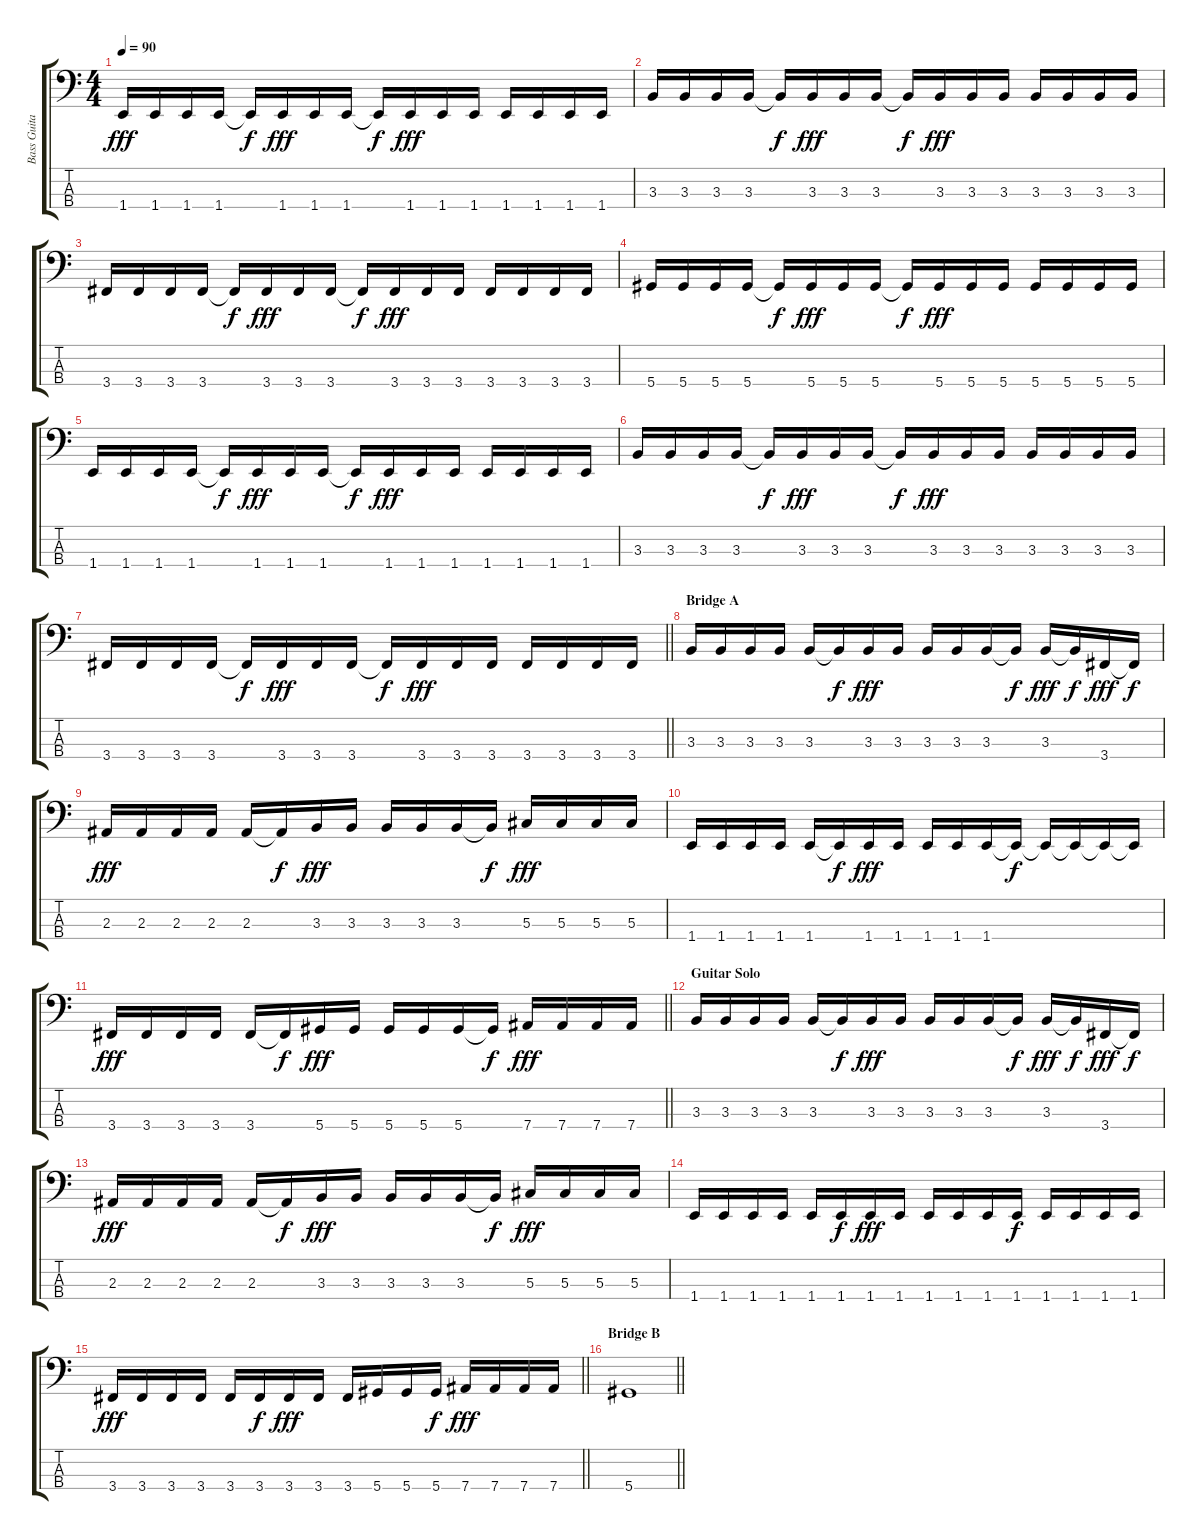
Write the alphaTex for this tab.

\track ("Bass Guitar" "Bass Guita") {instrument electricbassfinger}
\staff {score tabs}
\tuning (Gb2 Db2 Ab1 Eb1) {hide}
\ts (4 4)
\tempo 90
\clef f4
\ks c
1.4.16{dy fff} 1.4.16 1.4.16 1.4.16 1.4{t}.16{dy f} 1.4.16{dy fff} 1.4.16 1.4.16 1.4{t}.16{dy f} 1.4.16{dy fff} 1.4.16 1.4.16 1.4.16 1.4.16 1.4.16 1.4.16 |
3.3.16 3.3.16 3.3.16 3.3.16 3.3{t}.16{dy f} 3.3.16{dy fff} 3.3.16 3.3.16 3.3{t}.16{dy f} 3.3.16{dy fff} 3.3.16 3.3.16 3.3.16 3.3.16 3.3.16 3.3.16 |
3.4.16 3.4.16 3.4.16 3.4.16 3.4{t}.16{dy f} 3.4.16{dy fff} 3.4.16 3.4.16 3.4{t}.16{dy f} 3.4.16{dy fff} 3.4.16 3.4.16 3.4.16 3.4.16 3.4.16 3.4.16 |
5.4.16 5.4.16 5.4.16 5.4.16 5.4{t}.16{dy f} 5.4.16{dy fff} 5.4.16 5.4.16 5.4{t}.16{dy f} 5.4.16{dy fff} 5.4.16 5.4.16 5.4.16 5.4.16 5.4.16 5.4.16 |
1.4.16 1.4.16 1.4.16 1.4.16 1.4{t}.16{dy f} 1.4.16{dy fff} 1.4.16 1.4.16 1.4{t}.16{dy f} 1.4.16{dy fff} 1.4.16 1.4.16 1.4.16 1.4.16 1.4.16 1.4.16 |
3.3.16 3.3.16 3.3.16 3.3.16 3.3{t}.16{dy f} 3.3.16{dy fff} 3.3.16 3.3.16 3.3{t}.16{dy f} 3.3.16{dy fff} 3.3.16 3.3.16 3.3.16 3.3.16 3.3.16 3.3.16 |
\barLineRight lightlight
3.4.16 3.4.16 3.4.16 3.4.16 3.4{t}.16{dy f} 3.4.16{dy fff} 3.4.16 3.4.16 3.4{t}.16{dy f} 3.4.16{dy fff} 3.4.16 3.4.16 3.4.16 3.4.16 3.4.16 3.4.16 |
\section ("" "Bridge A")
3.3.16 3.3.16 3.3.16 3.3.16 3.3.16 3.3{t}.16{dy f} 3.3.16{dy fff} 3.3.16 3.3.16 3.3.16 3.3.16 3.3{t}.16{dy f} 3.3.16{dy fff} 3.3{t}.16{dy f} 3.4.16{dy fff} 3.4{t}.16{dy f} |
2.3.16{dy fff} 2.3.16 2.3.16 2.3.16 2.3.16 2.3{t}.16{dy f} 3.3.16{dy fff} 3.3.16 3.3.16 3.3.16 3.3.16 3.3{t}.16{dy f} 5.3.16{dy fff} 5.3.16 5.3.16 5.3.16 |
1.4.16 1.4.16 1.4.16 1.4.16 1.4.16 1.4{t}.16{dy f} 1.4.16{dy fff} 1.4.16 1.4.16 1.4.16 1.4.16 1.4{t}.16{dy f} 1.4{t}.16 1.4{t}.16 1.4{t}.16 1.4{t}.16 |
\barLineRight lightlight
3.4.16{dy fff} 3.4.16 3.4.16 3.4.16 3.4.16 3.4{t}.16{dy f} 5.4.16{dy fff} 5.4.16 5.4.16 5.4.16 5.4.16 5.4{t}.16{dy f} 7.4.16{dy fff} 7.4.16 7.4.16 7.4.16 |
\section ("" "Guitar Solo")
3.3.16 3.3.16 3.3.16 3.3.16 3.3.16 3.3{t}.16{dy f} 3.3.16{dy fff} 3.3.16 3.3.16 3.3.16 3.3.16 3.3{t}.16{dy f} 3.3.16{dy fff} 3.3{t}.16{dy f} 3.4.16{dy fff} 3.4{t}.16{dy f} |
2.3.16{dy fff} 2.3.16 2.3.16 2.3.16 2.3.16 2.3{t}.16{dy f} 3.3.16{dy fff} 3.3.16 3.3.16 3.3.16 3.3.16 3.3{t}.16{dy f} 5.3.16{dy fff} 5.3.16 5.3.16 5.3.16 |
1.4.16 1.4.16 1.4.16 1.4.16 1.4.16 1.4.16{dy f} 1.4.16{dy fff} 1.4.16 1.4.16 1.4.16 1.4.16 1.4.16{dy f} 1.4.16 1.4.16 1.4.16 1.4.16 |
\barLineRight lightlight
3.4.16{dy fff} 3.4.16 3.4.16 3.4.16 3.4.16 3.4.16{dy f} 3.4.16{dy fff} 3.4.16 3.4.16 5.4.16 5.4.16 5.4.16{dy f} 7.4.16{dy fff} 7.4.16 7.4.16 7.4.16 |
\section ("" "Bridge B")
\barLineRight lightlight
5.4.1
